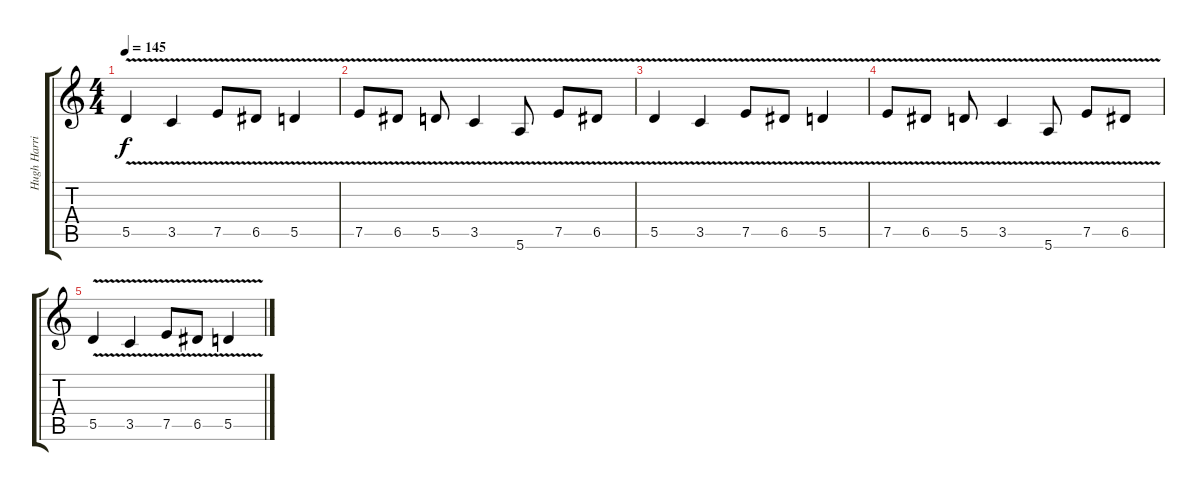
\track ("Hugh Harris (Overdubs)" "Hugh Harri") {instrument overdrivenguitar}
\staff {score tabs}
\tuning (E4 B3 G3 D3 A2 E2) {hide}
\ts (4 4)
\tempo 145
\clef g2
\ks c
5.5{v}.4{dy f} 3.5{v}.4 7.5{v}.8 6.5{v}.8 5.5{v}.4 |
7.5{v}.8 6.5{v}.8 5.5{v}.8 3.5{v}.4 5.6{v}.8 7.5{v}.8 6.5{v}.8 |
5.5{v}.4 3.5{v}.4 7.5{v}.8 6.5{v}.8 5.5{v}.4 |
7.5{v}.8 6.5{v}.8 5.5{v}.8 3.5{v}.4 5.6{v}.8 7.5{v}.8 6.5{v}.8 |
5.5{v}.4 3.5{v}.4 7.5{v}.8 6.5{v}.8 5.5{v}.4
